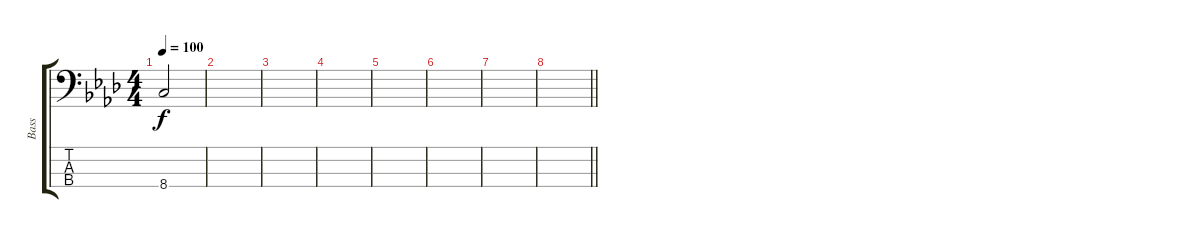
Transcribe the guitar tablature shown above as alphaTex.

\track ("Bass" "Bass") {instrument electricbassfinger}
\staff {score tabs}
\tuning (G2 D2 A1 E1) {hide}
\ts (4 4)
\tempo 100
\clef f4
\ks ab
8.4.2{dy f} |
|
|
|
|
|
|
\barLineRight lightlight
